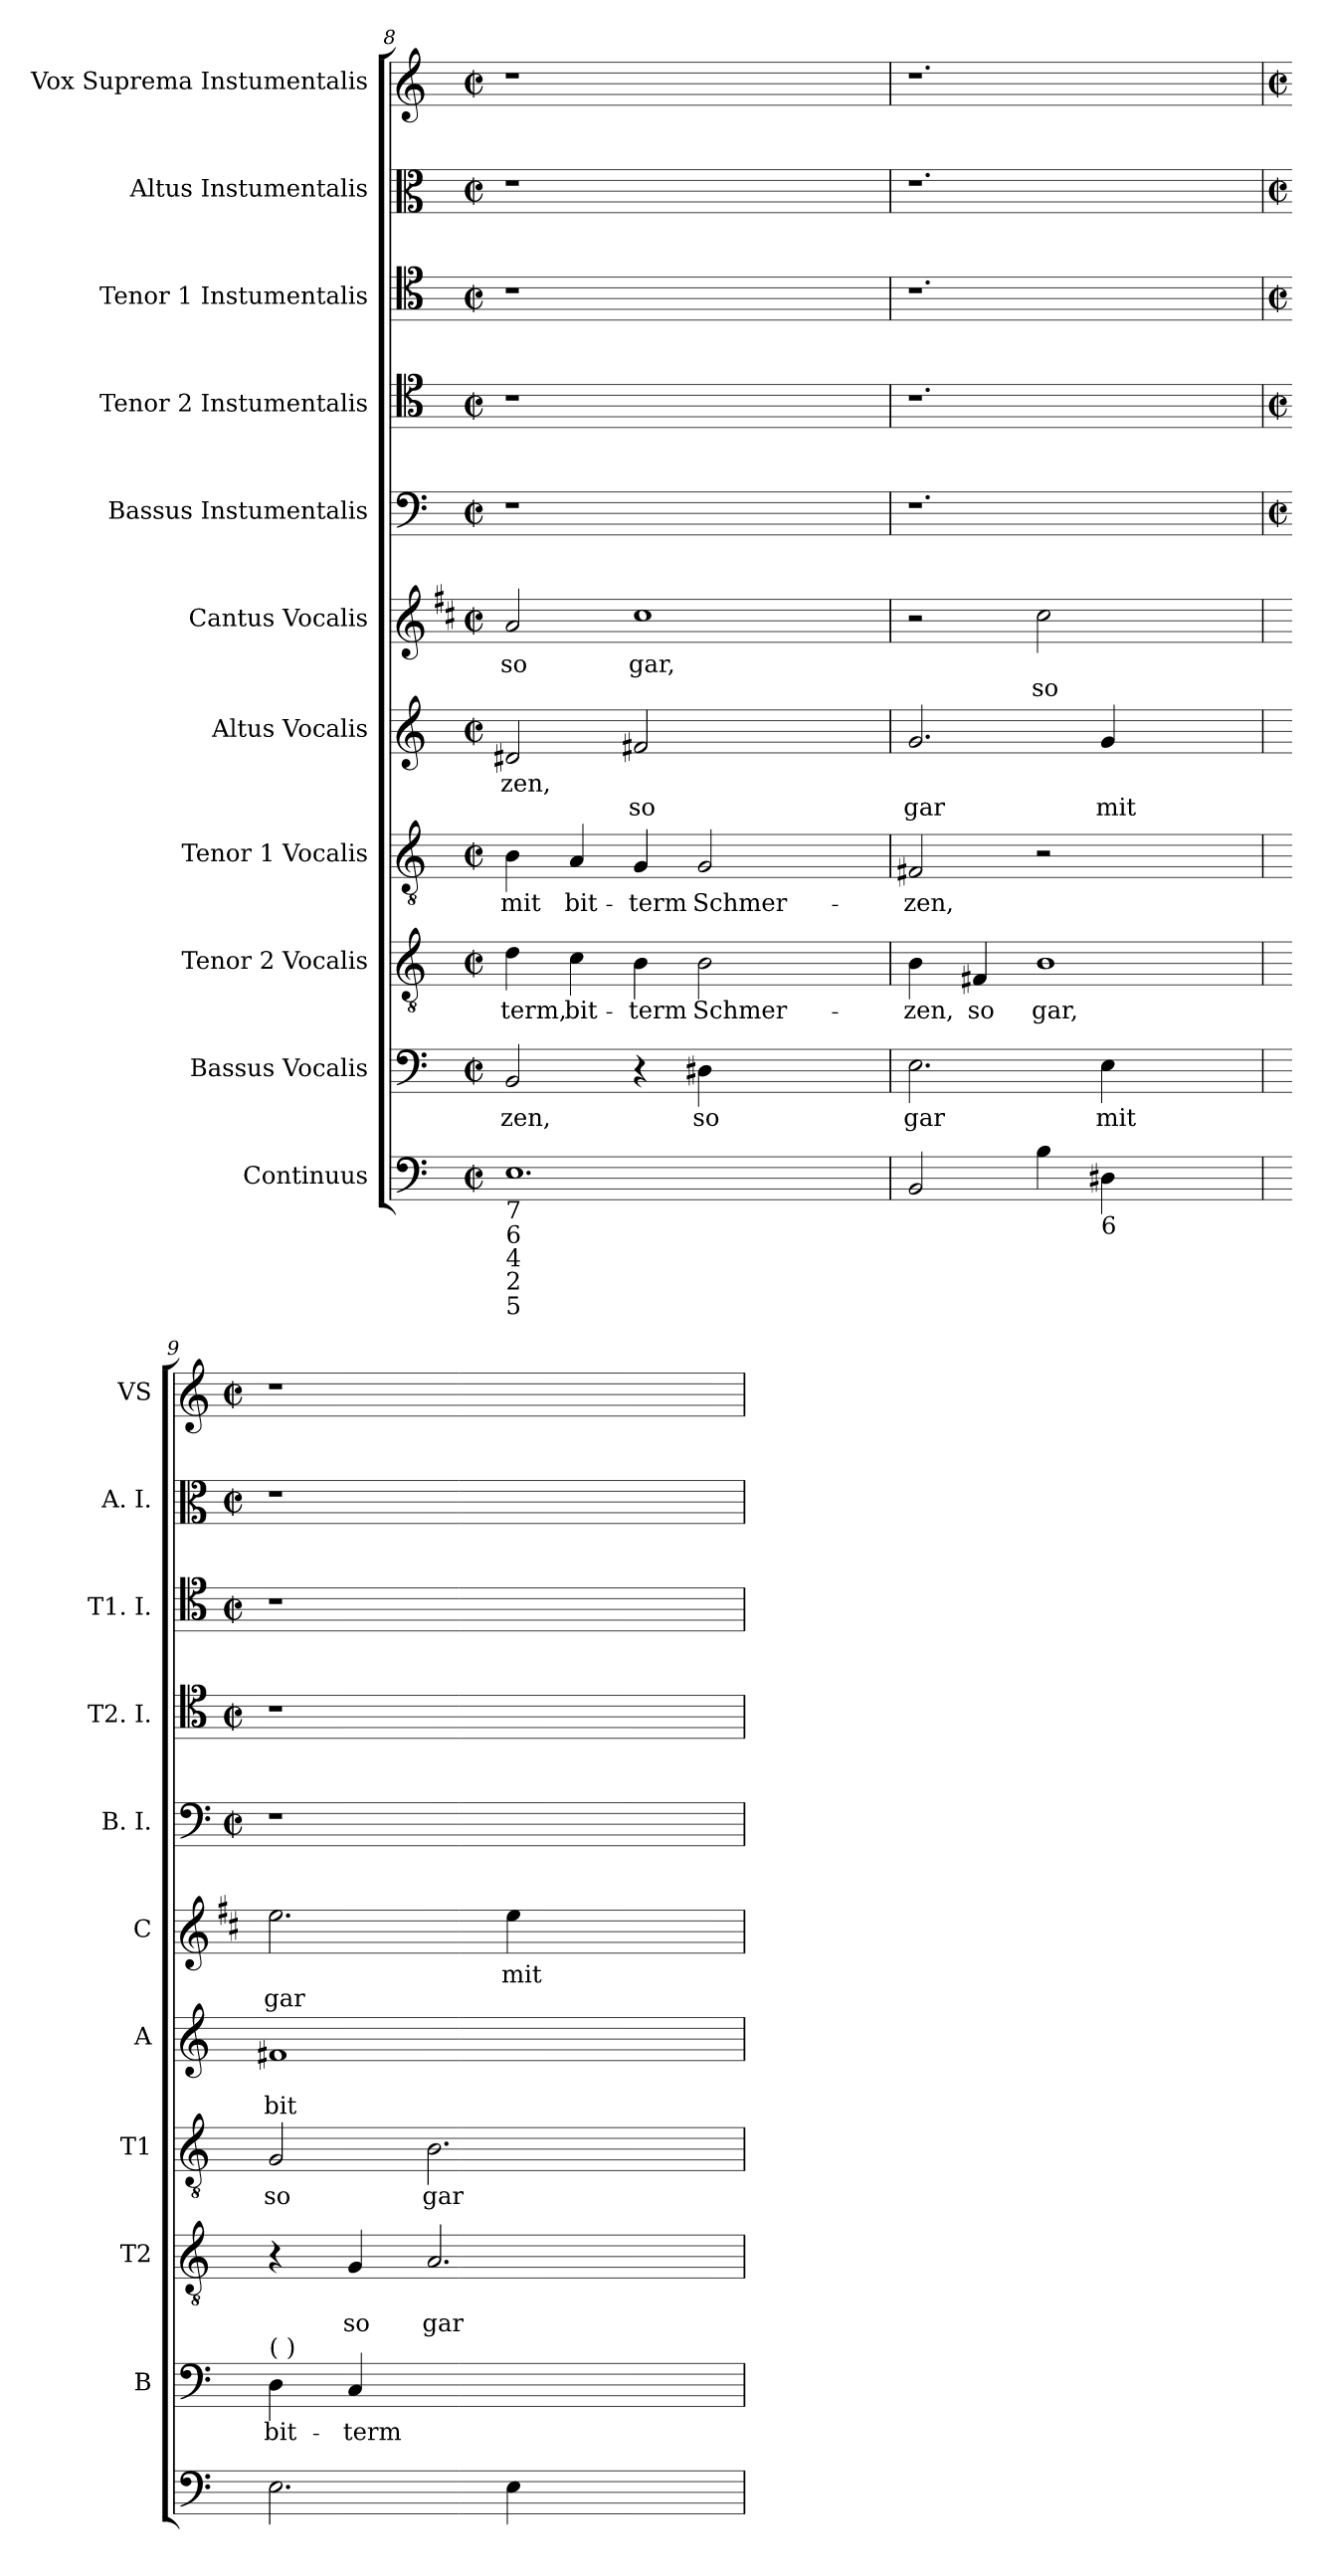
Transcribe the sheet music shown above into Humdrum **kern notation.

**kern	**kern	**text	**kern	**text	**text	**kern	**text	**kern	**text	**text	**kern	**text	**text	**kern	**kern	**kern	**kern	**kern
*part11	*part10	*part10	*part9	*part9	*part9	*part8	*part8	*part7	*part7	*part7	*part6	*part6	*part6	*part5	*part4	*part3	*part2	*part1
*staff11	*staff10	*staff10	*staff9	*staff9	*staff9	*staff8	*staff8	*staff7	*staff7	*staff7	*staff6	*staff6	*staff6	*staff5	*staff4	*staff3	*staff2	*staff1
*I"Continuus	*I"Bassus Vocalis	*	*I"Tenor 2 Vocalis	*	*	*I"Tenor 1 Vocalis	*	*I"Altus Vocalis	*	*	*I"Cantus Vocalis	*	*	*I"Bassus Instumentalis	*I"Tenor 2 Instumentalis	*I"Tenor 1 Instumentalis	*I"Altus Instumentalis	*I"Vox Suprema Instumentalis
*	*I'B	*	*I'T2	*	*	*I'T1	*	*I'A	*	*	*I'C	*	*	*I'B. I.	*I'T2. I.	*I'T1. I.	*I'A. I.	*I'VS
*clefF4	*clefF4	*	*clefGv2	*	*	*clefGv2	*	*clefG2	*	*	*clefG2	*	*	*clefF4	*clefC4	*clefC4	*clefC3	*clefG2
*	*	*	*	*	*	*	*	*	*	*	*ITrd1c2	*	*	*ITrd7c12	*	*	*	*
*k[]	*k[]	*	*k[]	*	*	*k[]	*	*k[]	*	*	*k[]	*	*	*k[]	*k[]	*k[]	*k[]	*k[]
*C:	*C:	*	*C:	*	*	*C:	*	*C:	*	*	*C:	*	*	*C:	*C:	*C:	*C:	*C:
*M2/2	*M2/2	*	*M2/2	*	*	*M2/2	*	*M2/2	*	*	*M2/2	*	*	*M2/2	*M2/2	*M2/2	*M2/2	*M2/2
*met(c|)	*met(c|)	*	*met(c|)	*	*	*met(c|)	*	*met(c|)	*	*	*met(c|)	*	*	*met(c|)	*met(c|)	*met(c|)	*met(c|)	*met(c|)
=8	=8	=8	=8	=8	=8	=8	=8	=8	=8	=8	=8	=8	=8	=8	=8	=8	=8	=8
!LO:TX:b:t=7	!	!	!	!	!	!	!	!	!	!	!	!	!	!	!	!	!	!
!LO:TX:b:t=6\n4\n2	!	!	!	!	!	!	!	!	!	!	!	!	!	!	!	!	!	!
!LO:TX:b:t=5	!	!	!	!	!	!	!	!	!	!	!	!	!	!	!	!	!	!
!	!	!LO:LY:b	!	!LO:LY:b	!	!	!LO:LY:b	!	!LO:LY:b	!	!	!LO:LY:b	!	!	!	!	!	!
1.E	2BB	zen,	4d	term,	.	4B	mit	2d#X	-zen,	.	2g	so	.	1r	1r	1r	1r	1r
!	!	!	!	!LO:LY:b	!	!	!LO:LY:b	!	!	!	!	!	!	!	!	!	!	!
.	.	.	4c	bit-	.	4A	bit-	.	.	.	.	.	.	.	.	.	.	.
!	!	!	!	!LO:LY:b	!	!	!LO:LY:b	!	!	!LO:LY:b	!	!LO:LY:b	!	!	!	!	!	!
.	4r	.	4B	-term	.	4G	-term	2f#X	.	so	1b	gar,	.	.	.	.	.	.
!	!	!LO:LY:b	!	!LO:LY:b	!	!	!LO:LY:b	!	!	!	!	!	!	!	!	!	!	!
.	4D#X	so	2B	Schmer-	.	2G	Schmer-	.	.	.	.	.	.	.	.	.	.	.
.	2ryy	.	.	.	.	.	.	2ryy	.	.	.	.	.	2ryy	2ryy	2ryy	2ryy	2ryy
.	.	.	4ryy	.	.	4ryy	.	.	.	.	.	.	.	.	.	.	.	.
=8	=8	=8	=8	=8	=8	=8	=8	=8	=8	=8	=8	=8	=8	=8	=8	=8	=8	=8
!	!	!LO:LY:b	!	!LO:LY:b	!	!	!LO:LY:b	!	!	!LO:LY:b	!	!	!	!	!	!	!	!
2BB	2.E	gar	4B	-zen,	.	2F#X	-zen,	2.g	.	gar	2r	.	.	1.r	1.r	1.r	1.r	1.r
!	!	!	!	!LO:LY:b	!	!	!	!	!	!	!	!	!	!	!	!	!	!
.	.	.	4F#X	so	.	.	.	.	.	.	.	.	.	.	.	.	.	.
!	!	!	!	!LO:LY:b	!	!	!	!	!	!	!	!	!LO:LY:b	!	!	!	!	!
4B	.	.	1B	gar,	.	2r	.	.	.	.	2b	.	so	.	.	.	.	.
!LO:TX:b:t=6	!	!	!	!	!	!	!	!	!	!	!	!	!	!	!	!	!	!
!	!	!LO:LY:b	!	!	!	!	!	!	!	!LO:LY:b	!	!	!	!	!	!	!	!
4D#X	4E	mit	.	.	.	.	.	4g	.	mit	.	.	.	.	.	.	.	.
2ryy	2ryy	.	.	.	.	2ryy	.	2ryy	.	.	2ryy	.	.	.	.	.	.	.
!!LO:LB:g=z
=9	=9	=9	=9	=9	=9	=9	=9	=9	=9	=9	=9	=9	=9	=9	=9	=9	=9	=9
*	*	*	*	*	*	*	*	*	*	*	*	*	*	*M2/2	*M2/2	*M2/2	*M2/2	*M2/2
*	*	*	*	*	*	*	*	*	*	*	*	*	*	*met(c|)	*met(c|)	*met(c|)	*met(c|)	*met(c|)
!	!LO:TX:a:t=(  )	!	!	!	!	!	!	!	!	!	!	!	!	!	!	!	!	!
!	!	!LO:LY:b	!	!	!	!	!LO:LY:b	!	!	!LO:LY:b	!	!	!LO:LY:b	!	!	!	!	!
2.E	4D	bit-	4r	.	.	2G	so	1f#X	.	bit	2.dd	.	gar	1r	1r	1r	1r	1r
!	!	!LO:LY:b	!	!	!LO:LY:b	!	!	!	!	!	!	!	!	!	!	!	!	!
.	4C	-term	4G	.	so	.	.	.	.	.	.	.	.	.	.	.	.	.
!	!	!LO:LY:b	!	!	!LO:LY:b	!	!LO:LY:b	!	!	!	!	!	!	!	!	!	!	!
.	[1BByy	Schmer	2.A	.	gar	2.B	gar	.	.	.	.	.	.	.	.	.	.	.
!	!	!	!	!	!	!	!	!	!	!	!	!LO:LY:b	!	!	!	!	!	!
4E	.	.	.	.	.	.	.	.	.	.	4dd	mit	.	.	.	.	.	.
2ryy	.	.	.	.	.	.	.	2ryy	.	.	2ryy	.	.	2ryy	2ryy	2ryy	2ryy	2ryy
.	.	.	4ryy	.	.	4ryy	.	.	.	.	.	.	.	.	.	.	.	.
=	=	=	=	=	=	=	=	=	=	=	=	=	=	=	=	=	=	=
*-	*-	*-	*-	*-	*-	*-	*-	*-	*-	*-	*-	*-	*-	*-	*-	*-	*-	*-
